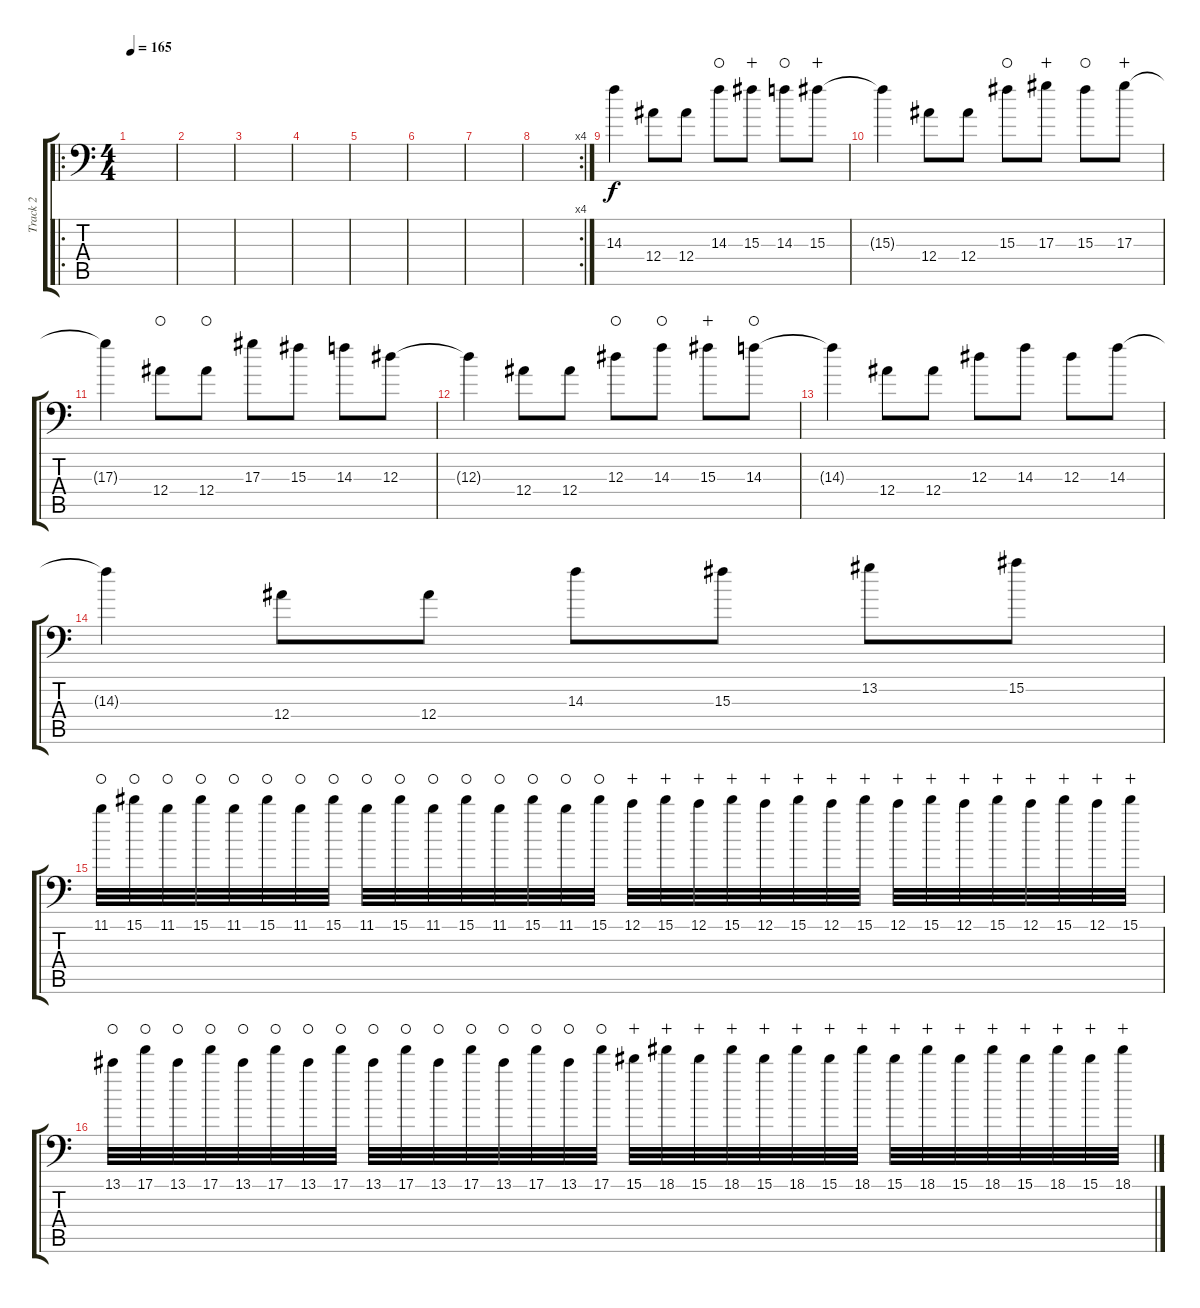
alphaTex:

\track ("Track 2" "Track 2") {instrument distortionguitar}
\staff {score tabs}
\tuning (C4 G3 Eb3 Bb2 F2 Bb1) {hide}
\ro
\ts (4 4)
\tempo 165
\clef f4
\ks c
|
|
|
|
|
|
|
\rc 4
|
14.3.4 12.4.8 12.4.8 14.3.8{waho} 15.3.8{wahc} 14.3.8{waho} 15.3.8{wahc} |
15.3{t}.4 12.4.8 12.4.8 15.3.8{waho} 17.3.8{wahc} 15.3.8{waho} 17.3.8{wahc} |
17.3{t}.4 12.4.8{waho} 12.4.8{waho} 17.3.8 15.3.8 14.3.8 12.3.8 |
12.3{t}.4 12.4.8 12.4.8 12.3.8{waho} 14.3.8{waho} 15.3.8{wahc} 14.3.8{waho} |
14.3{t}.4 12.4.8 12.4.8 12.3.8 14.3.8 12.3.8 14.3.8 |
14.3{t}.4 12.4.8 12.4.8 14.3.8 15.3.8 13.2.8 15.2.8 |
11.1.32{waho} 15.1.32{waho} 11.1.32{waho} 15.1.32{waho} 11.1.32{waho} 15.1.32{waho} 11.1.32{waho} 15.1.32{waho} 11.1.32{waho} 15.1.32{waho} 11.1.32{waho} 15.1.32{waho} 11.1.32{waho} 15.1.32{waho} 11.1.32{waho} 15.1.32{waho} 12.1.32{wahc} 15.1.32{wahc} 12.1.32{wahc} 15.1.32{wahc} 12.1.32{wahc} 15.1.32{wahc} 12.1.32{wahc} 15.1.32{wahc} 12.1.32{wahc} 15.1.32{wahc} 12.1.32{wahc} 15.1.32{wahc} 12.1.32{wahc} 15.1.32{wahc} 12.1.32{wahc} 15.1.32{wahc} |
13.1.32{waho} 17.1.32{waho} 13.1.32{waho} 17.1.32{waho} 13.1.32{waho} 17.1.32{waho} 13.1.32{waho} 17.1.32{waho} 13.1.32{waho} 17.1.32{waho} 13.1.32{waho} 17.1.32{waho} 13.1.32{waho} 17.1.32{waho} 13.1.32{waho} 17.1.32{waho} 15.1.32{wahc} 18.1.32{wahc} 15.1.32{wahc} 18.1.32{wahc} 15.1.32{wahc} 18.1.32{wahc} 15.1.32{wahc} 18.1.32{wahc} 15.1.32{wahc} 18.1.32{wahc} 15.1.32{wahc} 18.1.32{wahc} 15.1.32{wahc} 18.1.32{wahc} 15.1.32{wahc} 18.1.32{wahc}
